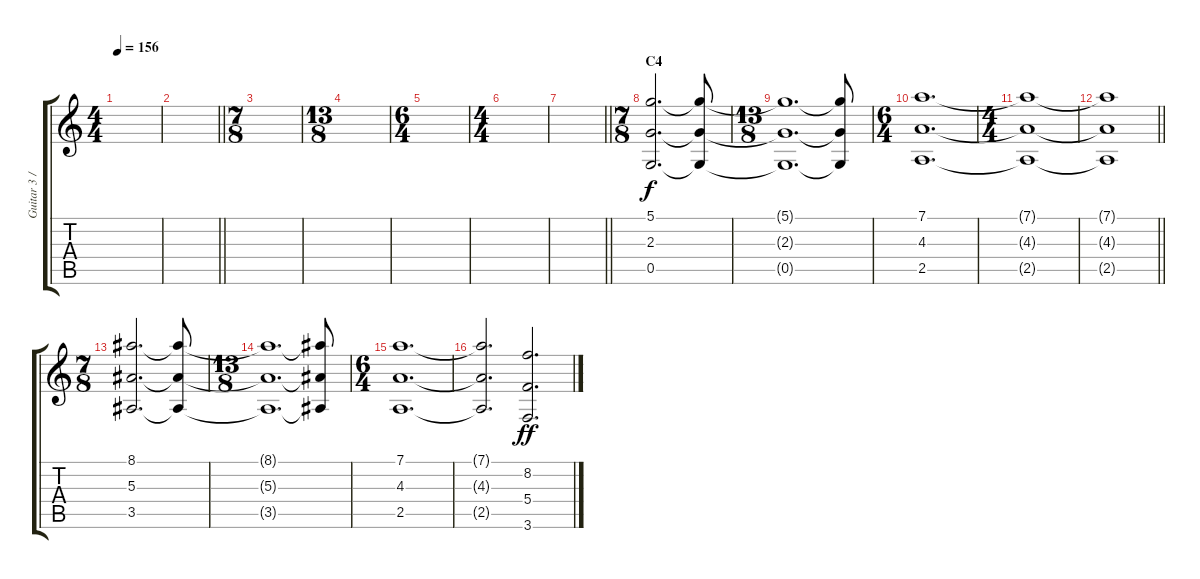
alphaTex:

\track ("Guitar 3 / Strings" "Guitar 3 /") {instrument overdrivenguitar}
\staff {score tabs}
\tuning (D4 A3 F3 C3 G2 D2) {hide}
\ts (4 4)
\tempo 156
\clef g2
\ks c
|
\barLineRight lightlight
|
\ts (7 8)
\section ("" "")
|
\ts (13 8)
|
\ts (6 4)
|
\ts (4 4)
|
\barLineRight lightlight
|
\ts (7 8)
\section ("" "C4")
(5.1 2.3 0.5).2{d dy f balance 8 instrument stringensemble1} (5.1{t} 2.3{t} 0.5{t}).8 |
\ts (13 8)
(5.1{t} 2.3{t} 0.5{t}).1{d} (5.1{t} 2.3{t} 0.5{t}).8 |
\ts (6 4)
(7.1 4.3 2.5).1{d} |
\ts (4 4)
(7.1{t} 4.3{t} 2.5{t}).1 |
\barLineRight lightlight
(7.1{t} 4.3{t} 2.5{t}).1 |
\ts (7 8)
\section ("" "")
(8.1 5.3 3.5).2{d balance 8 instrument stringensemble1} (8.1{t} 5.3{t} 3.5{t}).8 |
\ts (13 8)
(8.1{t} 5.3{t} 3.5{t}).1{d} (8.1{t} 5.3{t} 3.5{t}).8 |
\ts (6 4)
(7.1 4.3 2.5).1{d} |
(7.1{t} 4.3{t} 2.5{t}).2{d} (8.2 5.4 3.6).2{d dy ff}
